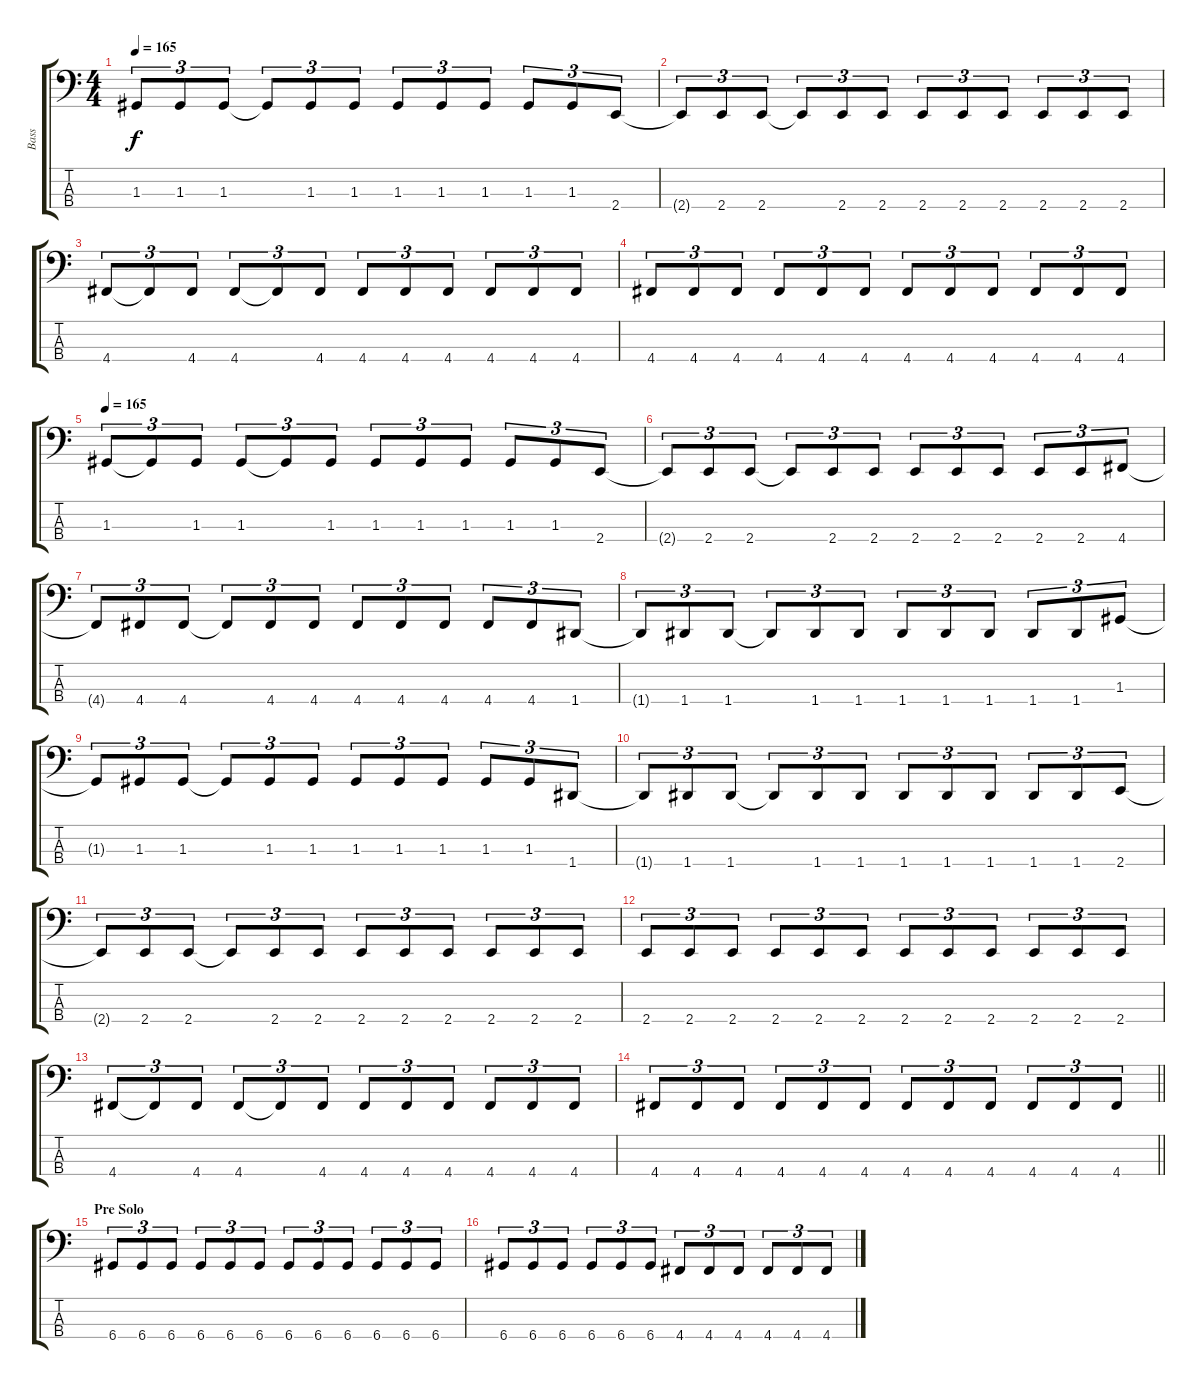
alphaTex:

\track ("Bass" "Bass") {instrument electricbasspick}
\staff {score tabs}
\tuning (F2 C2 G1 D1) {hide}
\ts (4 4)
\tempo 165
\clef f4
\ks c
1.3{t}.8{tu (3 2) dy f} 1.3.8{tu (3 2)} 1.3.8{tu (3 2)} 1.3{t}.8{tu (3 2)} 1.3.8{tu (3 2)} 1.3.8{tu (3 2)} 1.3.8{tu (3 2)} 1.3.8{tu (3 2)} 1.3.8{tu (3 2)} 1.3.8{tu (3 2)} 1.3.8{tu (3 2)} 2.4.8{tu (3 2)} |
2.4{t}.8{tu (3 2)} 2.4.8{tu (3 2)} 2.4.8{tu (3 2)} 2.4{t}.8{tu (3 2)} 2.4.8{tu (3 2)} 2.4.8{tu (3 2)} 2.4.8{tu (3 2)} 2.4.8{tu (3 2)} 2.4.8{tu (3 2)} 2.4.8{tu (3 2)} 2.4.8{tu (3 2)} 2.4.8{tu (3 2)} |
4.4.8{tu (3 2)} 4.4{t}.8{tu (3 2)} 4.4.8{tu (3 2)} 4.4.8{tu (3 2)} 4.4{t}.8{tu (3 2)} 4.4.8{tu (3 2)} 4.4.8{tu (3 2)} 4.4.8{tu (3 2)} 4.4.8{tu (3 2)} 4.4.8{tu (3 2)} 4.4.8{tu (3 2)} 4.4.8{tu (3 2)} |
4.4.8{tu (3 2)} 4.4.8{tu (3 2)} 4.4.8{tu (3 2)} 4.4.8{tu (3 2)} 4.4.8{tu (3 2)} 4.4.8{tu (3 2)} 4.4.8{tu (3 2)} 4.4.8{tu (3 2)} 4.4.8{tu (3 2)} 4.4.8{tu (3 2)} 4.4.8{tu (3 2)} 4.4.8{tu (3 2)} |
\tempo 165
1.3.8{tu (3 2)} 1.3{t}.8{tu (3 2)} 1.3.8{tu (3 2)} 1.3.8{tu (3 2)} 1.3{t}.8{tu (3 2)} 1.3.8{tu (3 2)} 1.3.8{tu (3 2)} 1.3.8{tu (3 2)} 1.3.8{tu (3 2)} 1.3.8{tu (3 2)} 1.3.8{tu (3 2)} 2.4.8{tu (3 2)} |
2.4{t}.8{tu (3 2)} 2.4.8{tu (3 2)} 2.4.8{tu (3 2)} 2.4{t}.8{tu (3 2)} 2.4.8{tu (3 2)} 2.4.8{tu (3 2)} 2.4.8{tu (3 2)} 2.4.8{tu (3 2)} 2.4.8{tu (3 2)} 2.4.8{tu (3 2)} 2.4.8{tu (3 2)} 4.4.8{tu (3 2)} |
4.4{t}.8{tu (3 2)} 4.4.8{tu (3 2)} 4.4.8{tu (3 2)} 4.4{t}.8{tu (3 2)} 4.4.8{tu (3 2)} 4.4.8{tu (3 2)} 4.4.8{tu (3 2)} 4.4.8{tu (3 2)} 4.4.8{tu (3 2)} 4.4.8{tu (3 2)} 4.4.8{tu (3 2)} 1.4.8{tu (3 2)} |
1.4{t}.8{tu (3 2)} 1.4.8{tu (3 2)} 1.4.8{tu (3 2)} 1.4{t}.8{tu (3 2)} 1.4.8{tu (3 2)} 1.4.8{tu (3 2)} 1.4.8{tu (3 2)} 1.4.8{tu (3 2)} 1.4.8{tu (3 2)} 1.4.8{tu (3 2)} 1.4.8{tu (3 2)} 1.3.8{tu (3 2)} |
1.3{t}.8{tu (3 2)} 1.3.8{tu (3 2)} 1.3.8{tu (3 2)} 1.3{t}.8{tu (3 2)} 1.3.8{tu (3 2)} 1.3.8{tu (3 2)} 1.3.8{tu (3 2)} 1.3.8{tu (3 2)} 1.3.8{tu (3 2)} 1.3.8{tu (3 2)} 1.3.8{tu (3 2)} 1.4.8{tu (3 2)} |
1.4{t}.8{tu (3 2)} 1.4.8{tu (3 2)} 1.4.8{tu (3 2)} 1.4{t}.8{tu (3 2)} 1.4.8{tu (3 2)} 1.4.8{tu (3 2)} 1.4.8{tu (3 2)} 1.4.8{tu (3 2)} 1.4.8{tu (3 2)} 1.4.8{tu (3 2)} 1.4.8{tu (3 2)} 2.4.8{tu (3 2)} |
2.4{t}.8{tu (3 2)} 2.4.8{tu (3 2)} 2.4.8{tu (3 2)} 2.4{t}.8{tu (3 2)} 2.4.8{tu (3 2)} 2.4.8{tu (3 2)} 2.4.8{tu (3 2)} 2.4.8{tu (3 2)} 2.4.8{tu (3 2)} 2.4.8{tu (3 2)} 2.4.8{tu (3 2)} 2.4.8{tu (3 2)} |
2.4.8{tu (3 2)} 2.4.8{tu (3 2)} 2.4.8{tu (3 2)} 2.4.8{tu (3 2)} 2.4.8{tu (3 2)} 2.4.8{tu (3 2)} 2.4.8{tu (3 2)} 2.4.8{tu (3 2)} 2.4.8{tu (3 2)} 2.4.8{tu (3 2)} 2.4.8{tu (3 2)} 2.4.8{tu (3 2)} |
4.4.8{tu (3 2)} 4.4{t}.8{tu (3 2)} 4.4.8{tu (3 2)} 4.4.8{tu (3 2)} 4.4{t}.8{tu (3 2)} 4.4.8{tu (3 2)} 4.4.8{tu (3 2)} 4.4.8{tu (3 2)} 4.4.8{tu (3 2)} 4.4.8{tu (3 2)} 4.4.8{tu (3 2)} 4.4.8{tu (3 2)} |
\barLineRight lightlight
4.4.8{tu (3 2)} 4.4.8{tu (3 2)} 4.4.8{tu (3 2)} 4.4.8{tu (3 2)} 4.4.8{tu (3 2)} 4.4.8{tu (3 2)} 4.4.8{tu (3 2)} 4.4.8{tu (3 2)} 4.4.8{tu (3 2)} 4.4.8{tu (3 2)} 4.4.8{tu (3 2)} 4.4.8{tu (3 2)} |
\section ("" "Pre Solo")
6.4.8{tu (3 2)} 6.4.8{tu (3 2)} 6.4.8{tu (3 2)} 6.4.8{tu (3 2)} 6.4.8{tu (3 2)} 6.4.8{tu (3 2)} 6.4.8{tu (3 2)} 6.4.8{tu (3 2)} 6.4.8{tu (3 2)} 6.4.8{tu (3 2)} 6.4.8{tu (3 2)} 6.4.8{tu (3 2)} |
6.4.8{tu (3 2)} 6.4.8{tu (3 2)} 6.4.8{tu (3 2)} 6.4.8{tu (3 2)} 6.4.8{tu (3 2)} 6.4.8{tu (3 2)} 4.4.8{tu (3 2)} 4.4.8{tu (3 2)} 4.4.8{tu (3 2)} 4.4.8{tu (3 2)} 4.4.8{tu (3 2)} 4.4.8{tu (3 2)}
